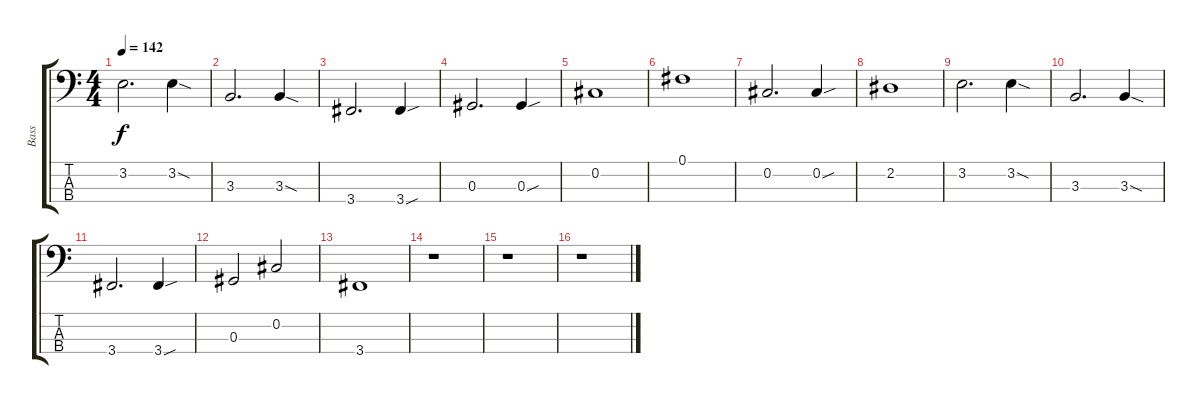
\track ("Bass" "Bass") {instrument electricbassfinger}
\staff {score tabs}
\tuning (Gb2 Db2 Ab1 Eb1) {hide}
\ts (4 4)
\tempo 142
\clef f4
\ks c
3.2.2{d dy f} 3.2{sod}.4 |
3.3.2{d} 3.3{sod}.4 |
3.4.2{d} 3.4{sou}.4 |
0.3.2{d} 0.3{sou}.4 |
0.2.1 |
0.1.1 |
0.2.2{d} 0.2{sou}.4 |
2.2.1 |
3.2.2{d} 3.2{sod}.4 |
3.3.2{d} 3.3{sod}.4 |
3.4.2{d} 3.4{sou}.4 |
0.3.2 0.2.2 |
3.4.1 |
r.1 |
r.1 |
r.1
